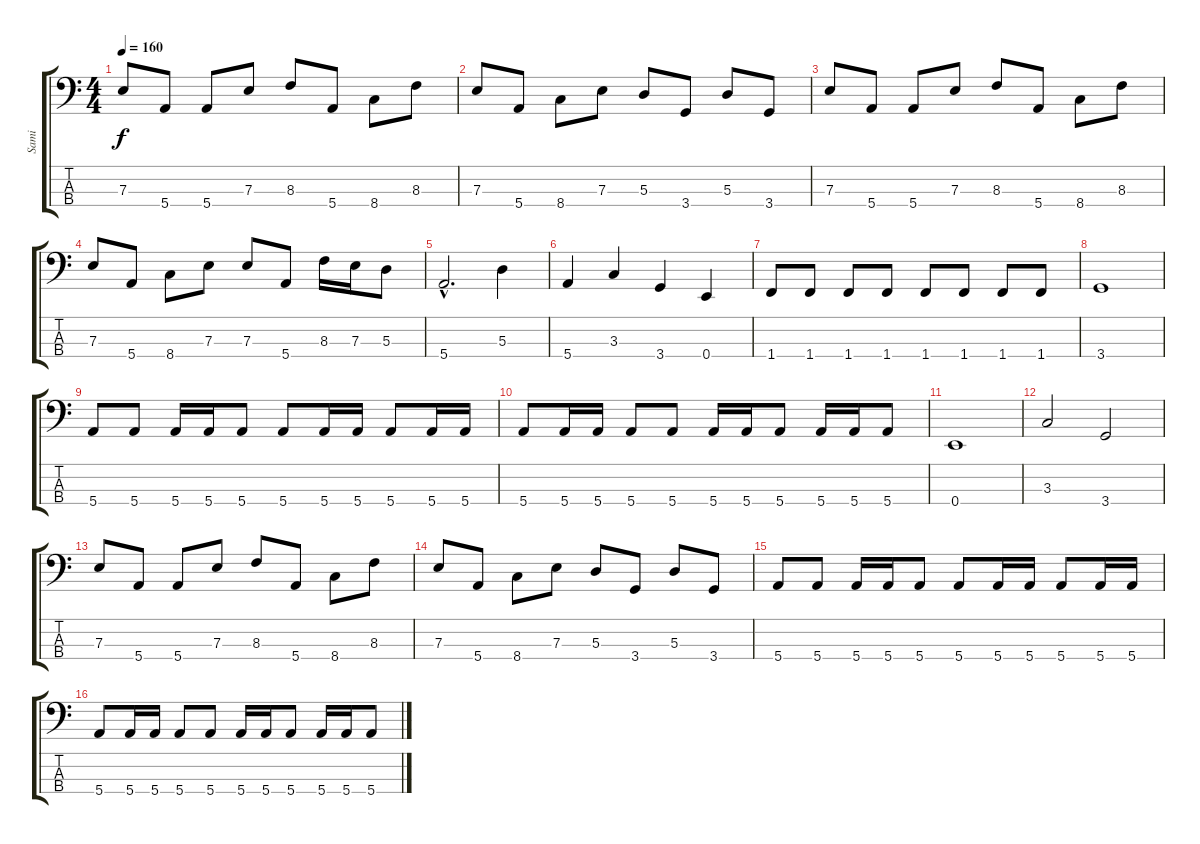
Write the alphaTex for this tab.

\track ("Sami" "Sami") {instrument electricbasspick}
\staff {score tabs}
\tuning (G2 D2 A1 E1) {hide}
\ts (4 4)
\tempo 160
\clef f4
\ks c
7.3.8{dy f} 5.4.8 5.4.8 7.3.8 8.3.8 5.4.8 8.4.8 8.3.8 |
7.3.8 5.4.8 8.4.8 7.3.8 5.3.8 3.4.8 5.3.8 3.4.8 |
7.3.8 5.4.8 5.4.8 7.3.8 8.3.8 5.4.8 8.4.8 8.3.8 |
7.3.8 5.4.8 8.4.8 7.3.8 7.3.8 5.4.8 8.3.16 7.3.16 5.3.8 |
5.4{hac}.2{d} 5.3.4 |
5.4.4 3.3.4 3.4.4 0.4.4 |
1.4.8 1.4.8 1.4.8 1.4.8 1.4.8 1.4.8 1.4.8 1.4.8 |
3.4.1 |
5.4.8 5.4.8 5.4.16 5.4.16 5.4.8 5.4.8 5.4.16 5.4.16 5.4.8 5.4.16 5.4.16 |
5.4.8 5.4.16 5.4.16 5.4.8 5.4.8 5.4.16 5.4.16 5.4.8 5.4.16 5.4.16 5.4.8 |
0.4.1 |
3.3.2 3.4.2 |
7.3.8 5.4.8 5.4.8 7.3.8 8.3.8 5.4.8 8.4.8 8.3.8 |
7.3.8 5.4.8 8.4.8 7.3.8 5.3.8 3.4.8 5.3.8 3.4.8 |
5.4.8 5.4.8 5.4.16 5.4.16 5.4.8 5.4.8 5.4.16 5.4.16 5.4.8 5.4.16 5.4.16 |
5.4.8 5.4.16 5.4.16 5.4.8 5.4.8 5.4.16 5.4.16 5.4.8 5.4.16 5.4.16 5.4.8
